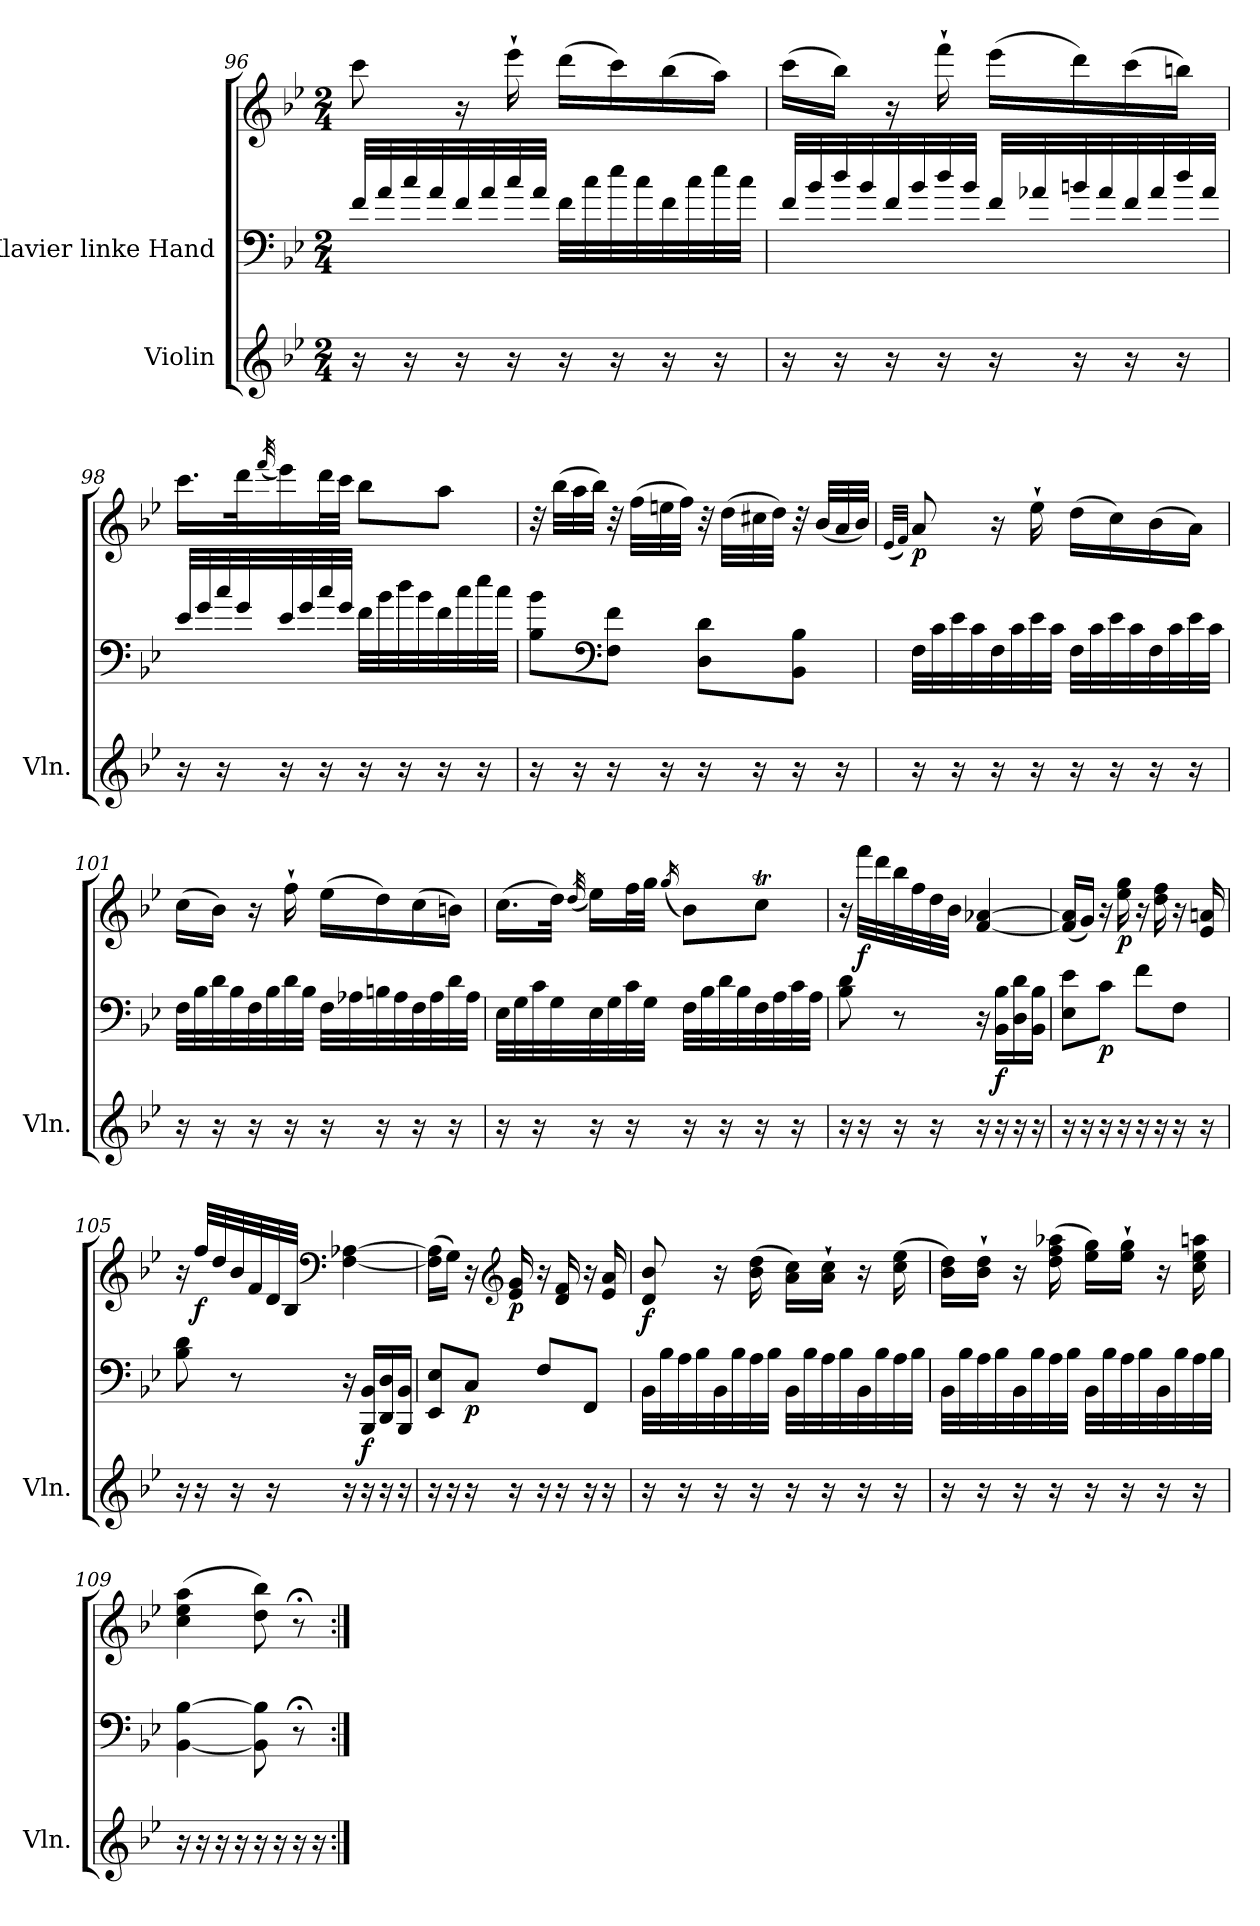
**kern	**kern	**kern	**dynam
*part2	*part1	*part1	*part1
*staff3	*staff2	*staff1	*staff1/2
*I"Violin	*I"Klavier linke Hand	*	*
*I'Vln.	*	*	*
*clefG2	*clefF4	*clefG2	*
*k[b-e-]	*k[b-e-]	*k[b-e-]	*
*M2/4	*M2/4	*M2/4	*
=96	=96	=96	=96
16r	32f/LLL	8ccc\	.
.	32a/	.	.
16r	32cc/	.	.
.	32a/	.	.
16r	32f/	16r	.
.	32a/	.	.
16r	32cc/	16eee-`\	.
.	32a/JJJ	.	.
16r	32f\LLL	(>16ddd\LL	.
.	32cc\	.	.
16r	32ee-\	16ccc\)	.
.	32cc\	.	.
16r	32f\	(>16bb-\	.
.	32cc\	.	.
16r	32ee-\	16aa\JJ)	.
.	32cc\JJJ	.	.
=97	=97	=97	=97
16r	32f/LLL	(>16ccc\LL	.
.	32b-/	.	.
16r	32dd/	16bb-\JJ)	.
.	32b-/	.	.
16r	32f/	16r	.
.	32b-/	.	.
16r	32dd/	16fff`\	.
.	32b-/JJJ	.	.
16r	32f/LLL	(>16eee-\LL	.
.	32a-X/	.	.
16r	32bn/	16ddd\)	.
.	32a-/	.	.
16r	32f/	(>16ccc\	.
.	32a-/	.	.
16r	32dd/	16bbn\JJ)	.
.	32a-/JJJ	.	.
!!LO:LB:g=z
=98	=98	=98	=98
16r	32e-/LLL	16.ccc\LL	.
.	32g/	.	.
16r	32cc/	.	.
.	32g/	32ddd\K	.
.	.	(<32qfff/	.
16r	32e-/	16eee-\)	.
.	32g/	.	.
16r	32cc/	32ddd\L	.
.	32g/JJJ	32ccc\JJJ	.
16r	32f\LLL	8bb-\L	.
.	32b-\	.	.
16r	32dd\	.	.
.	32b-\	.	.
16r	32f\	8aa\J	.
.	32cc\	.	.
16r	32ee-\	.	.
.	32cc\JJJ	.	.
=99	=99	=99	=99
16r	8B-\ 8b-\L	32r	.
.	.	(>32bb-\LLL	.
16r	.	32aa\	.
.	.	32bb-\JJJ)	.
*	*clefF4	*	*
16r	8F\ 8f\J	32r	.
.	.	(>32ff\LLL	.
16r	.	32een\	.
.	.	32ff\JJJ)	.
16r	8D\ 8d\L	32r	.
.	.	(>32dd\LLL	.
16r	.	32cc#X\	.
.	.	32dd\JJJ)	.
16r	8BB-\ 8B-\J	32r	.
.	.	(<32b-/LLL	.
16r	.	32a/	.
.	.	32b-/JJJ)	.
=100	=100	=100	=100
.	.	(<32qe-/LLL	.
.	.	32qf/JJJ)	.
!	!	!	!LO:DY:b
16r	32F\LLL	8a/	p
.	32c\	.	.
16r	32e-\	.	.
.	32c\	.	.
16r	32F\	16r	.
.	32c\	.	.
16r	32e-\	16ee-`\	.
.	32c\JJJ	.	.
16r	32F\LLL	(>16dd\LL	.
.	32c\	.	.
16r	32e-\	16cc\)	.
.	32c\	.	.
16r	32F\	(>16b-\	.
.	32c\	.	.
16r	32e-\	16a\JJ)	.
.	32c\JJJ	.	.
!!LO:LB:g=z
=101	=101	=101	=101
16r	32F\LLL	(>16cc\LL	.
.	32B-\	.	.
16r	32d\	16b-\JJ)	.
.	32B-\	.	.
16r	32F\	16r	.
.	32B-\	.	.
16r	32d\	16ff`\	.
.	32B-\JJJ	.	.
16r	32F\LLL	(>16ee-\LL	.
.	32A-X\	.	.
16r	32Bn\	16dd\)	.
.	32A-\	.	.
16r	32F\	(>16cc\	.
.	32A-\	.	.
16r	32d\	16bn\JJ)	.
.	32A-\JJJ	.	.
=102	=102	=102	=102
16r	32E-\LLL	(>16.cc\LL	.
.	32G\	.	.
16r	32c\	.	.
.	32G\	32dd\JJk)	.
.	.	(<32qdd/	.
16r	32E-\	16ee-\LL)	.
.	32G\	.	.
16r	32c\	32ff\L	.
.	32G\JJJ	32gg\JJJ	.
.	.	(<16qgg/	.
16r	32F\LLL	8b-\L)	.
.	32B-\	.	.
16r	32d\	.	.
.	32B-\	.	.
16r	32F\	8ccT\J	.
.	32A\	.	.
16r	32c\	.	.
.	32A\JJJ	.	.
=103	=103	=103	=103
16r	8B-\ 8d\	16r	.
!	!	!	!LO:DY:b
16r	.	32fff\LLL	f
.	.	32ddd\	.
16r	8r	32bb-\	.
.	.	32ff\	.
16r	.	32dd\	.
.	.	32b-\JJJ	.
16r	16r	[4f/ [4a-X/	.
!	!	!	!LO:DY:b=2
16r	16BB-\ 16B-\LL	.	f
16r	16D\ 16d\	.	.
16r	16BB-\ 16B-\JJ	.	.
!!LO:LB:g=z
=104	=104	=104	=104
16r	8E-\ 8e-\L	(<16f/] 16a-/]LL	.
16r	.	16g/JJ)	.
!	!	!	!LO:DY:b=2
16r	8c\J	16r	p
!	!	!	!LO:DY:b
16r	.	16ee-\ 16gg\	p
16r	8f\L	16r	.
16r	.	16dd\ 16ff\	.
16r	8F\J	16r	.
16r	.	16e-/ 16an/	.
=105	=105	=105	=105
16r	8B-\ 8d\	16r	.
!	!	!	!LO:DY:b
16r	.	32ff/LLL	f
.	.	32dd/	.
16r	8r	32b-/	.
.	.	32f/	.
16r	.	32d/	.
.	.	32B-/JJJ	.
*	*	*clefF4	*
16r	16r	[4F\ [4A-X\	.
!	!	!	!LO:DY:b=2
16r	16BBB-/ 16BB-/LL	.	f
16r	16DD/ 16D/	.	.
16r	16BBB-/ 16BB-/JJ	.	.
=106	=106	=106	=106
16r	8EE-/ 8E-/L	(>16F\] 16A-\]LL	.
16r	.	16G\JJ)	.
!	!	!	!LO:DY:b=2
16r	8C/J	16r	p
*	*	*clefG2	*
!	!	!	!LO:DY:b
16r	.	16e-/ 16g/	p
16r	8F/L	16r	.
16r	.	16d/ 16f/	.
16r	8FF/J	16r	.
16r	.	16e-/ 16a/	.
=107	=107	=107	=107
!	!	!	!LO:DY:b
16r	32BB-\LLL	8d/ 8b-/	f
.	32B-\	.	.
16r	32A\	.	.
.	32B-\	.	.
16r	32BB-\	16r	.
.	32B-\	.	.
16r	32A\	(>16b-\ 16dd\	.
.	32B-\JJJ	.	.
16r	32BB-\LLL	16a\ 16cc\LL)	.
.	32B-\	.	.
16r	32A\	16a\` 16cc\`JJ	.
.	32B-\	.	.
16r	32BB-\	16r	.
.	32B-\	.	.
16r	32A\	(>16cc\ 16ee-\	.
.	32B-\JJJ	.	.
!!LO:PB:g=z
=108	=108	=108	=108
16r	32BB-\LLL	16b-\ 16dd\LL)	.
.	32B-\	.	.
16r	32A\	16b-\` 16dd\`JJ	.
.	32B-\	.	.
16r	32BB-\	16r	.
.	32B-\	.	.
16r	32A\	(>16dd\ 16ff\ 16aa-X\	.
.	32B-\JJJ	.	.
16r	32BB-\LLL	16ee-\ 16gg\LL)	.
.	32B-\	.	.
16r	32A\	16ee-\` 16gg\`JJ	.
.	32B-\	.	.
16r	32BB-\	16r	.
.	32B-\	.	.
16r	32A\	16cc\ 16ee-\ 16aan\	.
.	32B-\JJJ	.	.
=109	=109	=109	=109
16r	[4BB-\ [4B-\	(>4cc\ 4ee-\ 4aa\	.
16r	.	.	.
16r	.	.	.
16r	.	.	.
16r	8BB-\] 8B-\]	8dd\ 8bb-\)	.
16r	.	.	.
16r	8r;	8r;<	.
16r	.	.	.
=:|!	=:|!	=:|!	=:|!
*-	*-	*-	*-
